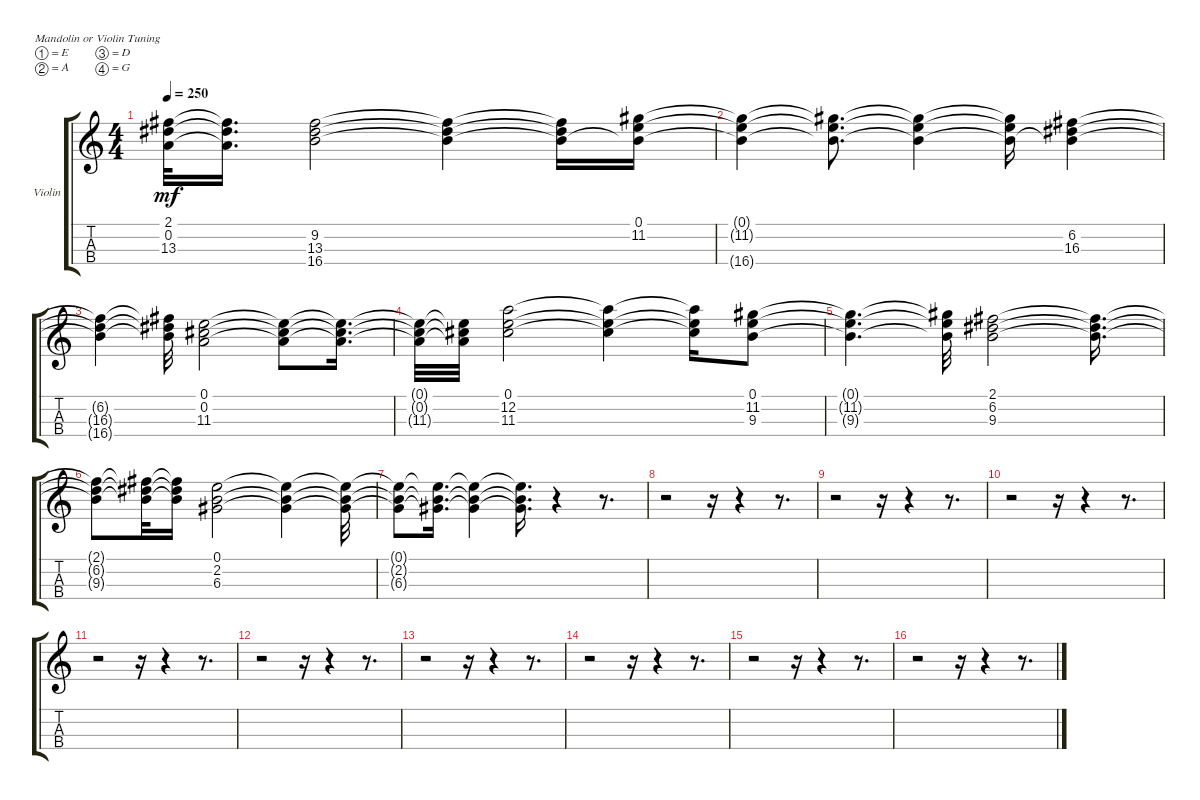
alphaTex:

\bracketExtendMode groupsimilarinstruments
\firstSystemTrackNameOrientation horizontal
\otherSystemsTrackNameOrientation horizontal
\track ("Strings" "Violin") {instrument violin}
\staff {score tabs}
\tuning (E5 A4 D4 G3)
\ts (4 4)
\tempo 250
\clef g2
\ks c
(0.2{t} 13.3{t} 2.1{t}).32{dy mf} (0.2{t} 13.3{t} 2.1{t}).16{d} (9.2 13.3 16.4).2 (9.2{t} 13.3{t} 16.4{t}).4 (9.2{t} 13.3{t} 16.4{t}).16 (16.4{t} 11.2 0.1).16 |
(16.4{t} 11.2{t} 0.1{t}).4 (16.4{t} 11.2{t} 0.1{t}).8{d} (16.4{t} 11.2{t} 0.1{t}).4 (16.4{t} 11.2{t} 0.1{t}).16 (16.4{t} 16.3 6.2).4 |
(16.4{t} 16.3{t} 6.2{t}).4 (16.4{t} 16.3{t} 6.2{t}).32 (0.1 11.3 0.2).2 (0.1{t} 11.3{t} 0.2{t}).8 (0.1{t} 11.3{t} 0.2{t}).16{d} |
(0.1{t} 11.3{t} 0.2{t}).32 (0.1{t} 11.3{t} 0.2{t}).32 (0.1 12.2 11.3).2 (0.1{t} 12.2{t} 11.3{t}).4 (0.1{t} 12.2{t} 11.3{t}).16 (11.2 9.3 0.1).8 |
(11.2{t} 9.3{t} 0.1{t}).4{d} (11.2{t} 9.3{t} 0.1{t}).32 (9.3 6.2 2.1).2 (9.3{t} 6.2{t} 2.1{t}).16{d} |
(9.3{t} 6.2{t} 2.1{t}).8 (9.3{t} 6.2{t} 2.1{t}).32 (9.3{t} 6.2{t} 2.1{t}).16 (6.3 2.2 0.1).2 (6.3{t} 2.2{t} 0.1{t}).4 (6.3{t} 2.2{t} 0.1{t}).32 |
(6.3{t} 2.2{t} 0.1{t}).8 (6.3{t} 2.2{t} 0.1{t}).16{d} (6.3{t} 2.2{t} 0.1{t}).4 (6.3{t} 2.2{t} 0.1{t}).16{d} r.4 r.8{d} |
r.2 r.16 r.4 r.8{d} |
r.2 r.16 r.4 r.8{d} |
r.2 r.16 r.4 r.8{d} |
r.2 r.16 r.4 r.8{d} |
r.2 r.16 r.4 r.8{d} |
r.2 r.16 r.4 r.8{d} |
r.2 r.16 r.4 r.8{d} |
r.2 r.16 r.4 r.8{d} |
r.2 r.16 r.4 r.8{d}
